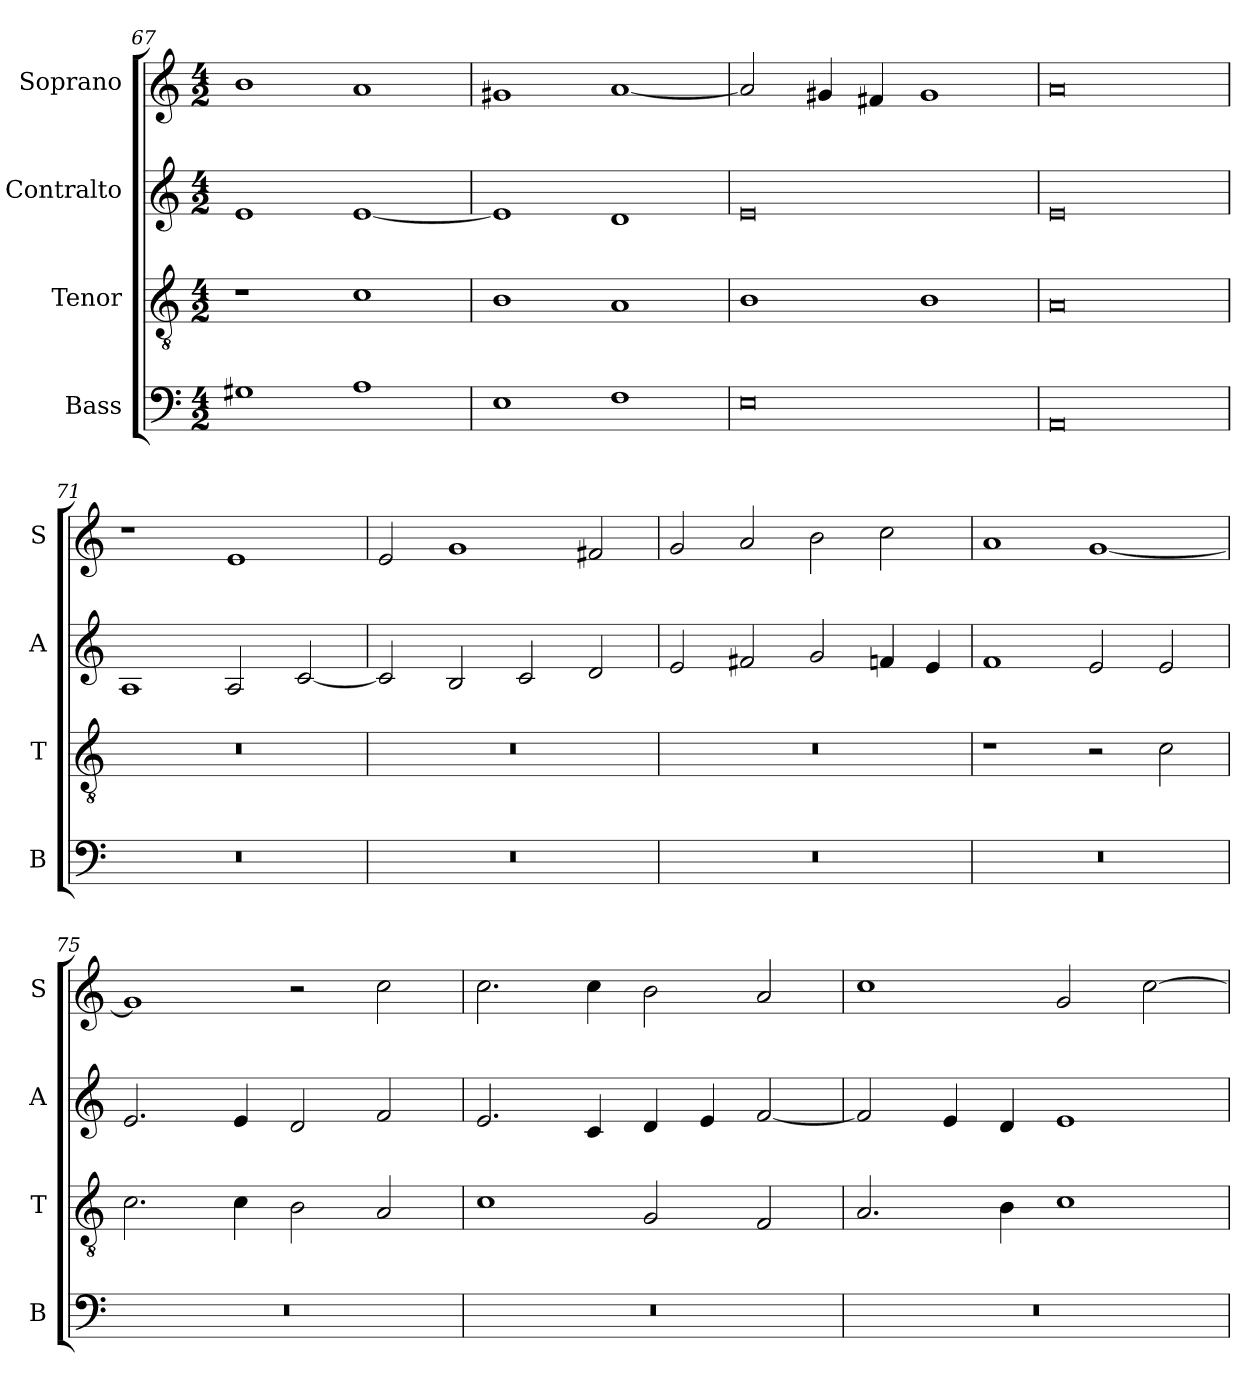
**kern	**kern	**kern	**kern
*part4	*part3	*part2	*part1
*staff4	*staff3	*staff2	*staff1
*I"Bass	*I"Tenor	*I"Contralto	*I"Soprano
*I'B	*I'T	*I'A	*I'S
*clefF4	*clefGv2	*clefG2	*clefG2
*k[]	*k[]	*k[]	*k[]
*E:phr	*E:phr	*E:phr	*E:phr
*M4/2	*M4/2	*M4/2	*M4/2
=67	=67	=67	=67
1G#X	1r	1e	1b
1A	1c	[1e	1a
=68	=68	=68	=68
1E	1B	1e]	1g#X
1F	1A	1d	[1a
=69	=69	=69	=69
0E	1B	0e	2a]
.	.	.	4g#X
.	.	.	4f#X
.	1B	.	1g#
=70	=70	=70	=70
0AA	0A	0e	0a
=71	=71	=71	=71
0r	0r	1A	1r
.	.	2A	1e
.	.	[2c	.
=72	=72	=72	=72
0r	0r	2c]	2e
.	.	2B	1g
.	.	2c	.
.	.	2d	2f#X
=73	=73	=73	=73
0r	0r	2e	2g
.	.	2f#X	2a
.	.	2g	2b
.	.	4fn	2cc
.	.	4e	.
=74	=74	=74	=74
0r	1r	1f	1a
.	2r	2e	[1g
.	2c	2e	.
=75	=75	=75	=75
0r	2.c	2.e	1g]
.	4c	4e	.
.	2B	2d	2r
.	2A	2f	2cc
=76	=76	=76	=76
0r	1c	2.e	2.cc
.	.	4c	4cc
.	2G	4d	2b
.	.	4e	.
.	2F	[2f	2a
=77	=77	=77	=77
0r	2.A	2f]	1cc
.	.	4e	.
.	4B	4d	.
.	1c	1e	2g
.	.	.	[2cc
=	=	=	=
*-	*-	*-	*-
